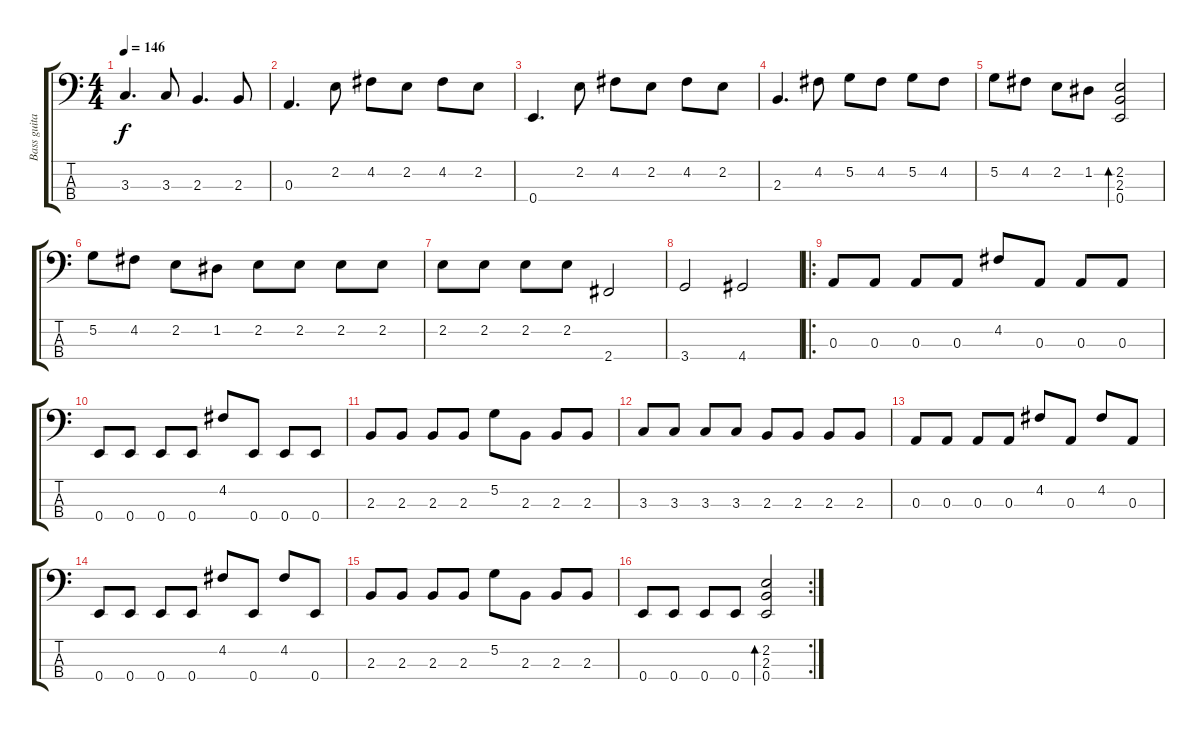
\track ("Bass guitar" "Bass guita") {instrument electricbassfinger}
\staff {score tabs}
\tuning (G2 D2 A1 E1) {hide}
\ts (4 4)
\tempo 146
\clef f4
\ks c
3.3.4{d dy f} 3.3.8 2.3.4{d} 2.3.8 |
0.3.4{d} 2.2.8 4.2.8 2.2.8 4.2.8 2.2.8 |
0.4.4{d} 2.2.8 4.2.8 2.2.8 4.2.8 2.2.8 |
2.3.4{d} 4.2.8 5.2.8 4.2.8 5.2.8 4.2.8 |
5.2.8 4.2.8 2.2.8 1.2.8 (2.2 2.3 0.4).2{bd 60} |
5.2.8 4.2.8 2.2.8 1.2.8 2.2.8 2.2.8 2.2.8 2.2.8 |
2.2.8 2.2.8 2.2.8 2.2.8 2.4.2 |
3.4.2 4.4.2 |
\ro
0.3.8 0.3.8 0.3.8 0.3.8 4.2.8 0.3.8 0.3.8 0.3.8 |
0.4.8 0.4.8 0.4.8 0.4.8 4.2.8 0.4.8 0.4.8 0.4.8 |
2.3.8 2.3.8 2.3.8 2.3.8 5.2.8 2.3.8 2.3.8 2.3.8 |
3.3.8 3.3.8 3.3.8 3.3.8 2.3.8 2.3.8 2.3.8 2.3.8 |
0.3.8 0.3.8 0.3.8 0.3.8 4.2.8 0.3.8 4.2.8 0.3.8 |
0.4.8 0.4.8 0.4.8 0.4.8 4.2.8 0.4.8 4.2.8 0.4.8 |
2.3.8 2.3.8 2.3.8 2.3.8 5.2.8 2.3.8 2.3.8 2.3.8 |
\rc 2
0.4.8 0.4.8 0.4.8 0.4.8 (2.2 2.3 0.4).2{bd 60}
